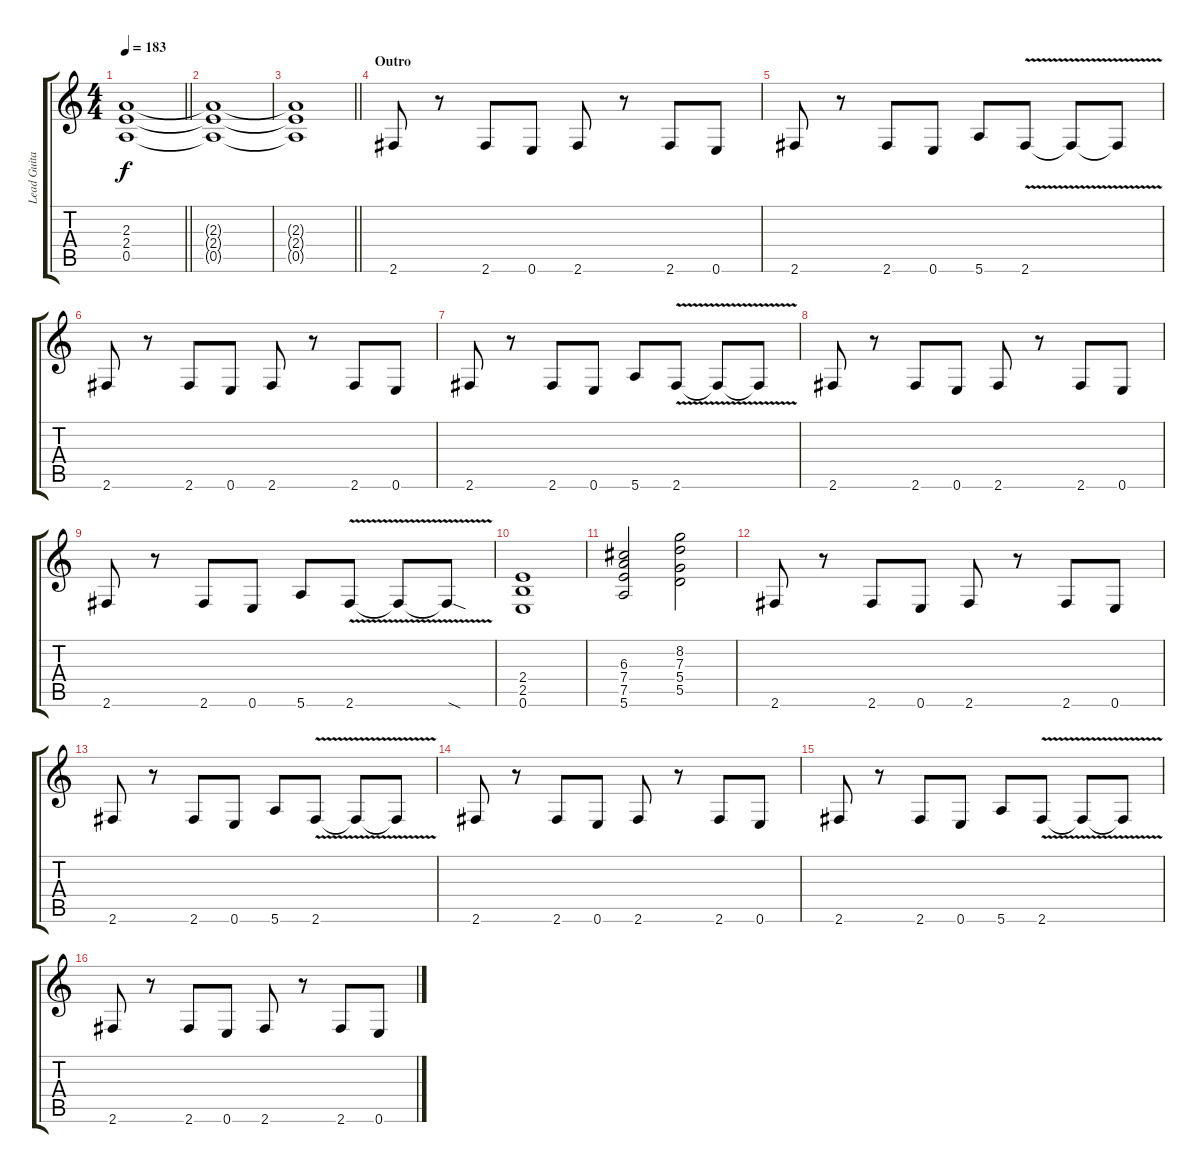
\track ("Lead Guitar/Solo" "Lead Guita") {instrument distortionguitar}
\staff {score tabs}
\tuning (E4 B3 G3 D3 A2 E2) {hide}
\ts (4 4)
\tempo 183
\clef g2
\barLineRight lightlight
\ks c
(2.3{t} 2.4{t} 0.5{t}).1{dy f} |
(2.3{t} 2.4{t} 0.5{t}).1 |
\barLineRight lightlight
(2.3{t} 2.4{t} 0.5{t}).1 |
\section ("" "Outro")
2.6.8 r.8 2.6.8 0.6.8 2.6.8 r.8 2.6.8 0.6.8 |
2.6.8 r.8 2.6.8 0.6.8 5.6.8 2.6{v}.8 2.6{v t}.8 2.6{t}.8 |
2.6.8 r.8 2.6.8 0.6.8 2.6.8 r.8 2.6.8 0.6.8 |
2.6.8 r.8 2.6.8 0.6.8 5.6.8 2.6{v}.8 2.6{v t}.8 2.6{t}.8 |
2.6.8 r.8 2.6.8 0.6.8 2.6.8 r.8 2.6.8 0.6.8 |
2.6.8 r.8 2.6.8 0.6.8 5.6.8 2.6{v}.8 2.6{v t}.8 2.6{sod t}.8 |
(2.4 2.5 0.6).1 |
(6.3 7.4 7.5 5.6).2 (8.2 7.3 5.4 5.5).2 |
2.6.8 r.8 2.6.8 0.6.8 2.6.8 r.8 2.6.8 0.6.8 |
2.6.8 r.8 2.6.8 0.6.8 5.6.8 2.6{v}.8 2.6{v t}.8 2.6{t}.8 |
2.6.8 r.8 2.6.8 0.6.8 2.6.8 r.8 2.6.8 0.6.8 |
2.6.8 r.8 2.6.8 0.6.8 5.6.8 2.6{v}.8 2.6{v t}.8 2.6{t}.8 |
2.6.8 r.8 2.6.8 0.6.8 2.6.8 r.8 2.6.8 0.6.8
